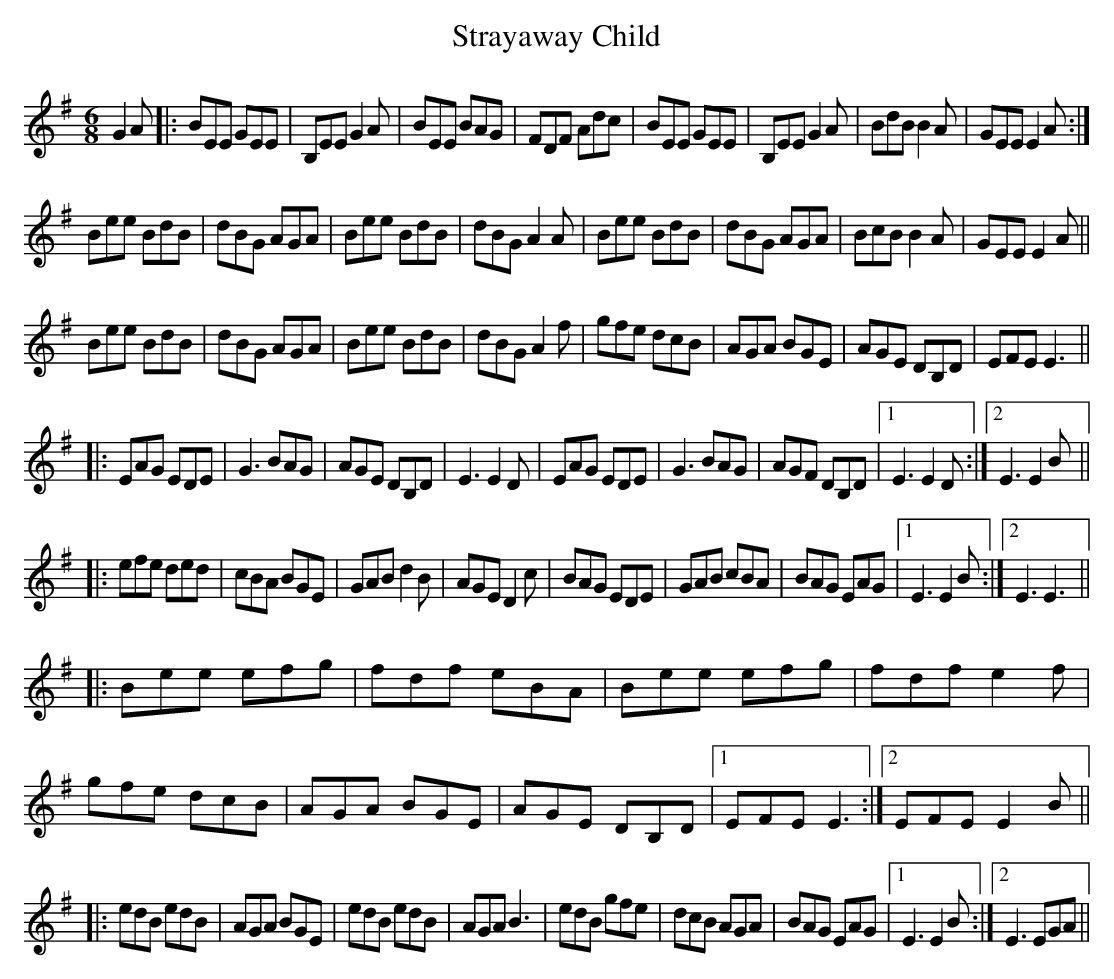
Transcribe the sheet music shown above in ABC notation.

X:1
T:Strayaway Child
M:6/8
L:1/8
K:Em
G2 A|:BEE GEE|B,EE G2 A|BEE BAG|FDF Adc|\
BEE GEE|B,EE G2 A|BdB B2 A| GEE E2 A:|
Bee BdB|dBG AGA|Bee BdB|dBG A2 A|\
Bee BdB|dBG AGA|BcB B2 A|GEE E2 A||
Bee BdB|dBG AGA|Bee BdB|dBG A2 f|\
gfe dcB|AGA BGE|AGE DB,D|EFE E3 ||
|: EAG EDE|G3 BAG|AGE DB,D|E3 E2 D|\
EAG EDE|G3 BAG|AGF DB,D|1 E3 E2 D:|2 E3 E2 B||
|:efe ded|cBA BGE|GAB d2 B|AGE D2 c|\
BAG EDE|GAB cBA|BAG EAG|1 E3 E2 B :|2 E3 E3 ||
|: Bee efg|fdf eBA|Bee efg|fdf e2 f|
gfe dcB|AGA BGE|AGE DB,D|1 EFE E3 :|2 EFE E2 B||
|: edB edB|AGA BGE|edB edB|AGA B3|\
edB gfe|dcB AGA|BAG EAG|1 E3 E2 B :|2 E3 EGA||
